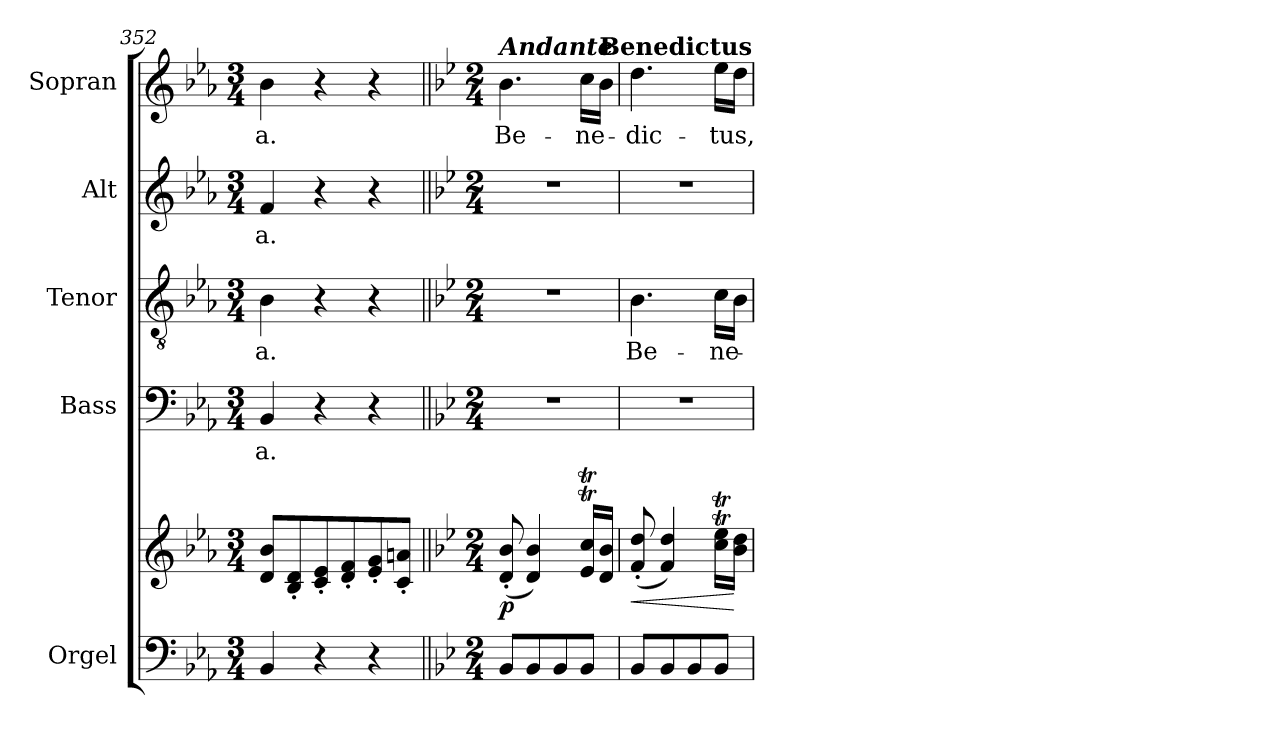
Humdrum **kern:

**kern	**kern	**dynam	**kern	**text	**kern	**text	**kern	**text	**kern	**text
*part5	*part5	*part5	*part4	*part4	*part3	*part3	*part2	*part2	*part1	*part1
*staff6	*staff5	*staff5/6	*staff4	*staff4	*staff3	*staff3	*staff2	*staff2	*staff1	*staff1
*I"Orgel	*	*	*I"Bass	*	*I"Tenor	*	*I"Alt	*	*I"Sopran	*
*I'Org.	*	*	*I'B.	*	*I'T.	*	*I'A.	*	*I'S.	*
*clefF4	*clefG2	*	*clefF4	*	*clefGv2	*	*clefG2	*	*clefG2	*
*k[b-e-a-]	*k[b-e-a-]	*	*k[b-e-a-]	*	*k[b-e-a-]	*	*k[b-e-a-]	*	*k[b-e-a-]	*
*E-:	*E-:	*	*E-:	*	*E-:	*	*E-:	*	*E-:	*
*M3/4	*M3/4	*	*M3/4	*	*M3/4	*	*M3/4	*	*M3/4	*
=352	=352	=352	=352	=352	=352	=352	=352	=352	=352	=352
!	!	!	!	!LO:LY:b	!	!LO:LY:b	!	!LO:LY:b	!	!LO:LY:b
4BB-/	8d/ 8b-/L	.	4BB-/	-a.	4B-\	-a.	4f/	-a.	4b-\	-a.
.	8B-/'< 8d/'<	.	.	.	.	.	.	.	.	.
4r	8c/'< 8e-/'<	.	4r	.	4r	.	4r	.	4r	.
.	8d/'< 8f/'<	.	.	.	.	.	.	.	.	.
4r	8e-/'< 8g/'<	.	4r	.	4r	.	4r	.	4r	.
.	8c/'< 8an/'<J	.	.	.	.	.	.	.	.	.
!!LO:PB:g=z
=353||	=353||	=353||	=353||	=353||	=353||	=353||	=353||	=353||	=353||	=353||
*k[b-e-]	*k[b-e-]	*	*k[b-e-]	*	*k[b-e-]	*	*k[b-e-]	*	*k[b-e-]	*
*B-:	*B-:	*	*B-:	*	*B-:	*	*B-:	*	*B-:	*
*M2/4	*M2/4	*	*M2/4	*	*M2/4	*	*M2/4	*	*M2/4	*
!	!	!	!	!	!	!	!	!	!LO:TX:a:Bi:t=Andante	!
!	!	!LO:DY:b	!	!	!	!	!	!	!	!LO:LY:b
8BB-/L	(<8d/'< 8b-/'<	p	2r	.	2r	.	2r	.	4.b-\	Be-
8BB-/	4d/ 4b-/)	.	.	.	.	.	.	.	.	.
8BB-/	.	.	.	.	.	.	.	.	.	.
!	!	!	!	!	!	!	!	!	!	!LO:LY:b
8BB-/J	16e-/T 16cc/TLL	.	.	.	.	.	.	.	16cc\LL	-ne-
!	!	!	!	!	!	!	!	!	!LO:TX:a:B:t=Benedictus	!
.	16d/ 16b-/JJ	.	.	.	.	.	.	.	16b-\JJ	.
=354	=354	=354	=354	=354	=354	=354	=354	=354	=354	=354
!	!	!LO:HP:b	!	!	!	!LO:LY:b	!	!	!	!LO:LY:b
8BB-/L	(<8f/'< 8dd/'<	<	2r	.	4.B-\	Be-	2r	.	4.dd\	-dic-
8BB-/	4f/ 4dd/)	.	.	.	.	.	.	.	.	.
8BB-/	.	.	.	.	.	.	.	.	.	.
!	!	!	!	!	!	!LO:LY:b	!	!	!	!LO:LY:b
8BB-/J	16cc\T 16ee-\TLL	.	.	.	16c\LL	-ne-	.	.	16ee-\LL	-tus,
.	16b-\ 16dd\JJ	[	.	.	16B-\JJ	.	.	.	16dd\JJ	.
=	=	=	=	=	=	=	=	=	=	=
*-	*-	*-	*-	*-	*-	*-	*-	*-	*-	*-
